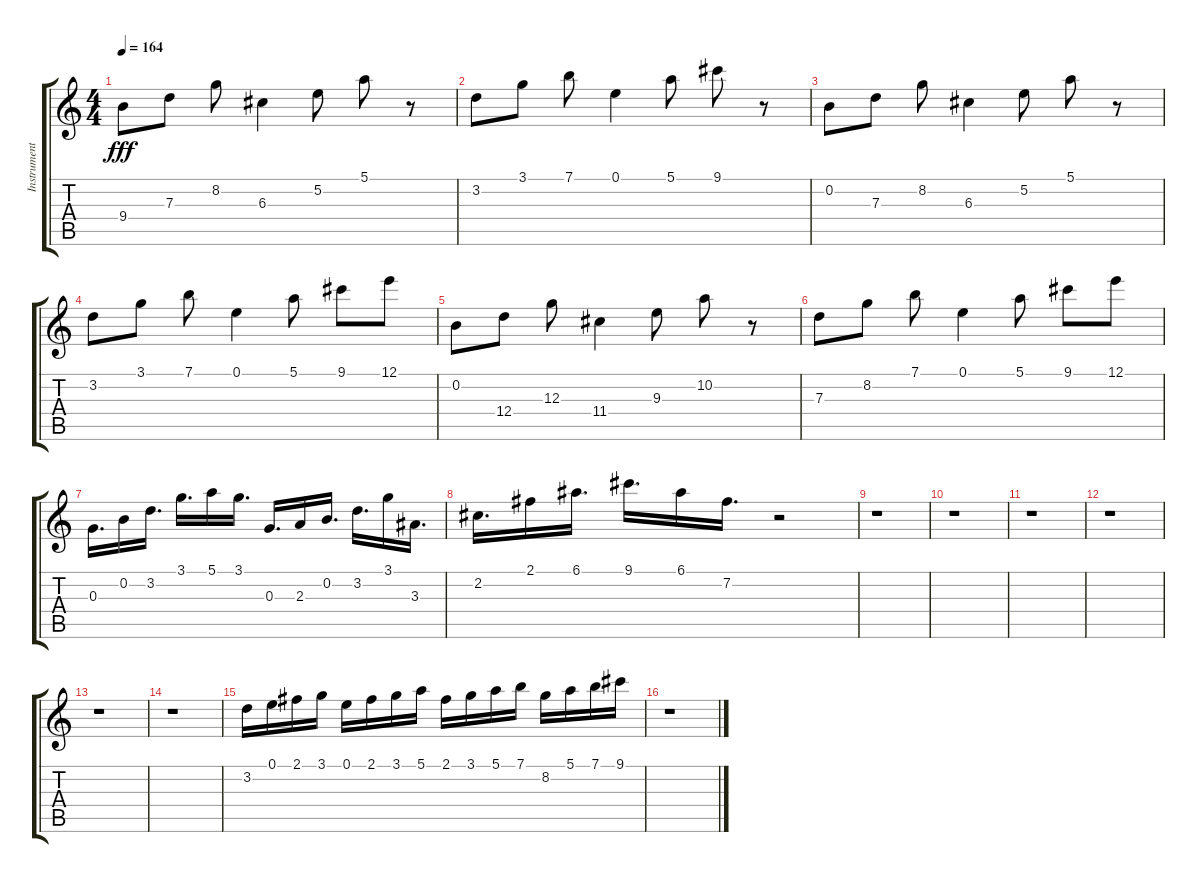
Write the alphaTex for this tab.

\track ("Instrument3" "Instrument") {instrument electricguitarclean}
\staff {score tabs}
\tuning (E4 B3 G3 D3 A2 E2) {hide}
\ts (4 4)
\tempo 164
\clef g2
\ks c
9.4.8{dy fff volume 14} 7.3.8 8.2.8 6.3.4 5.2.8 5.1.8 r.8 |
3.2.8 3.1.8 7.1.8 0.1.4 5.1.8 9.1.8 r.8 |
0.2.8 7.3.8 8.2.8 6.3.4 5.2.8 5.1.8 r.8 |
3.2.8 3.1.8 7.1.8 0.1.4 5.1.8 9.1.8 12.1.8 |
0.2.8 12.4.8 12.3.8 11.4.4 9.3.8 10.2.8 r.8 |
7.3.8 8.2.8 7.1.8 0.1.4 5.1.8 9.1.8 12.1.8 |
0.3.16{d} 0.2.16 3.2.16{d} 3.1.16{d} 5.1.16 3.1.16{d} 0.3.16{d} 2.3.16 0.2.16{d} 3.2.16{d} 3.1.16 3.3.16{d} |
2.2.16{d} 2.1.16 6.1.16{d} 9.1.16{d} 6.1.16 7.2.16{d} r.2 |
r.1 |
r.1 |
r.1 |
r.1 |
r.1 |
r.1 |
3.2.16 0.1.16 2.1.16 3.1.16 0.1.16 2.1.16 3.1.16 5.1.16 2.1.16 3.1.16 5.1.16 7.1.16 8.2.16 5.1.16 7.1.16 9.1.16 |
r.1
